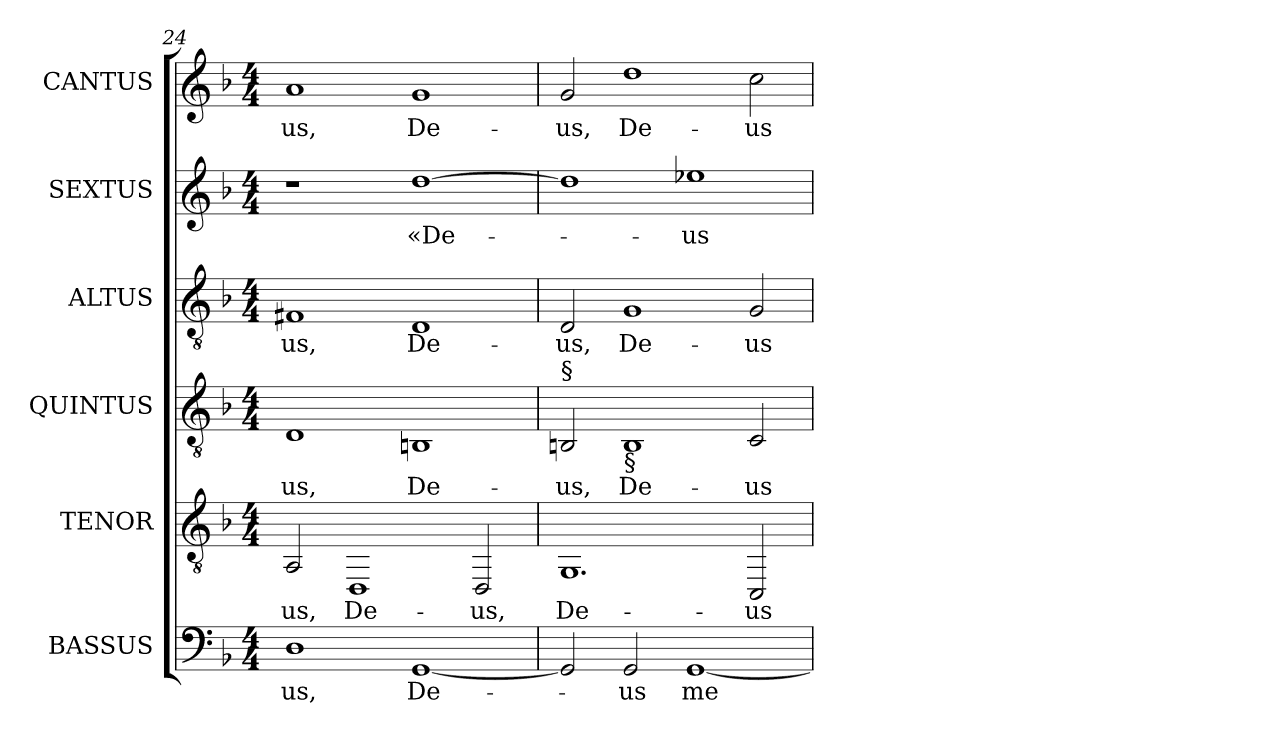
**kern	**text	**kern	**text	**kern	**text	**kern	**text	**kern	**text	**kern	**text
*part6	*part6	*part5	*part5	*part4	*part4	*part3	*part3	*part2	*part2	*part1	*part1
*staff6	*staff6	*staff5	*staff5	*staff4	*staff4	*staff3	*staff3	*staff2	*staff2	*staff1	*staff1
*I"BASSUS	*	*I"TENOR	*	*I"QUINTUS	*	*I"ALTUS	*	*I"SEXTUS	*	*I"CANTUS	*
*I'B.	*	*I'T.	*	*I'Q.	*	*I'A.	*	*I'S.	*	*I'C.	*
*clefF4	*	*clefGv2	*	*clefGv2	*	*clefGv2	*	*clefG2	*	*clefG2	*
*k[b-]	*	*k[b-]	*	*k[b-]	*	*k[b-]	*	*k[b-]	*	*k[b-]	*
*d:	*	*d:	*	*d:	*	*d:	*	*d:	*	*d:	*
*M4/4	*	*M4/4	*	*M4/4	*	*M4/4	*	*M4/4	*	*M4/4	*
=24	=24	=24	=24	=24	=24	=24	=24	=24	=24	=24	=24
!	!LO:LY:b:color=#000000	!	!	!	!	!	!	!	!	!	!
!	!	!	!LO:LY:b:color=#000000	!	!	!	!	!	!	!	!
!	!	!	!	!	!LO:LY:b:color=#000000	!	!	!	!	!	!
!	!	!	!	!	!	!	!LO:LY:b:color=#000000	!	!	!	!
!	!	!	!	!	!	!	!	!	!	!	!LO:LY:b:color=#000000
1Di	-us,	2AAi/	-us,	1Di	-us,	1F#Xi	-us,	1r	.	1ai	-us,
!	!	!	!LO:LY:b:color=#000000	!	!	!	!	!	!	!	!
.	.	1DDi	De-	.	.	.	.	.	.	.	.
!	!LO:LY:b:color=#000000	!	!	!	!	!	!	!	!	!	!
!	!	!	!	!	!LO:LY:b:color=#000000	!	!	!	!	!	!
!	!	!	!	!	!	!	!LO:LY:b:color=#000000	!	!	!	!
!	!	!	!	!	!	!	!	!	!LO:LY:b:color=#000000	!	!
!	!	!	!	!	!	!	!	!	!	!	!LO:LY:b:color=#000000
[<1GGi	De-	.	.	1BBni	De-	1Di	De-	[>1ddi	«De-	1gi	De-
!	!	!	!LO:LY:b:color=#000000	!	!	!	!	!	!	!	!
.	.	2DDi/	-us,	.	.	.	.	.	.	.	.
=25	=25	=25	=25	=25	=25	=25	=25	=25	=25	=25	=25
!	!	!	!LO:LY:b:color=#000000	!	!	!	!	!	!	!	!
!	!	!	!	!	!LO:LY:b:color=#000000	!	!	!	!	!	!
!	!	!	!	!	!	!	!LO:LY:b:color=#000000	!	!	!	!
!	!	!	!	!LO:TX:a:t=§	!	!	!	!	!	!	!
!	!	!	!	!	!	!	!	!	!	!	!LO:LY:b:color=#000000
2GGi/]	.	1.GGi	De-	2BBi/	-us,	2Di/	-us,	1ddi]	.	2gi/	-us,
!	!LO:LY:b:color=#000000	!	!	!	!	!	!	!	!	!	!
!	!	!	!	!	!LO:LY:b:color=#000000	!	!	!	!	!	!
!	!	!	!	!	!	!	!LO:LY:b:color=#000000	!	!	!	!
!	!	!	!	!LO:TX:b:t=§	!	!	!	!	!	!	!
!	!	!	!	!	!	!	!	!	!	!	!LO:LY:b:color=#000000
2GGi/	-us	.	.	1BBi	De-	1Gi	De-	.	.	1ddi	De-
!	!LO:LY:b:color=#000000	!	!	!	!	!	!	!	!	!	!
!	!	!	!	!	!	!	!	!	!LO:LY:b:color=#000000	!	!
[<1GGi	me-	.	.	.	.	.	.	1ee-Xi	-us	.	.
!	!	!	!LO:LY:b:color=#000000	!	!	!	!	!	!	!	!
!	!	!	!	!	!LO:LY:b:color=#000000	!	!	!	!	!	!
!	!	!	!	!	!	!	!LO:LY:b:color=#000000	!	!	!	!
!	!	!	!	!	!	!	!	!	!	!	!LO:LY:b:color=#000000
.	.	2CCi/	-us	2Ci/	-us	2Gi/	-us	.	.	2cci\	-us
=	=	=	=	=	=	=	=	=	=	=	=
*-	*-	*-	*-	*-	*-	*-	*-	*-	*-	*-	*-
